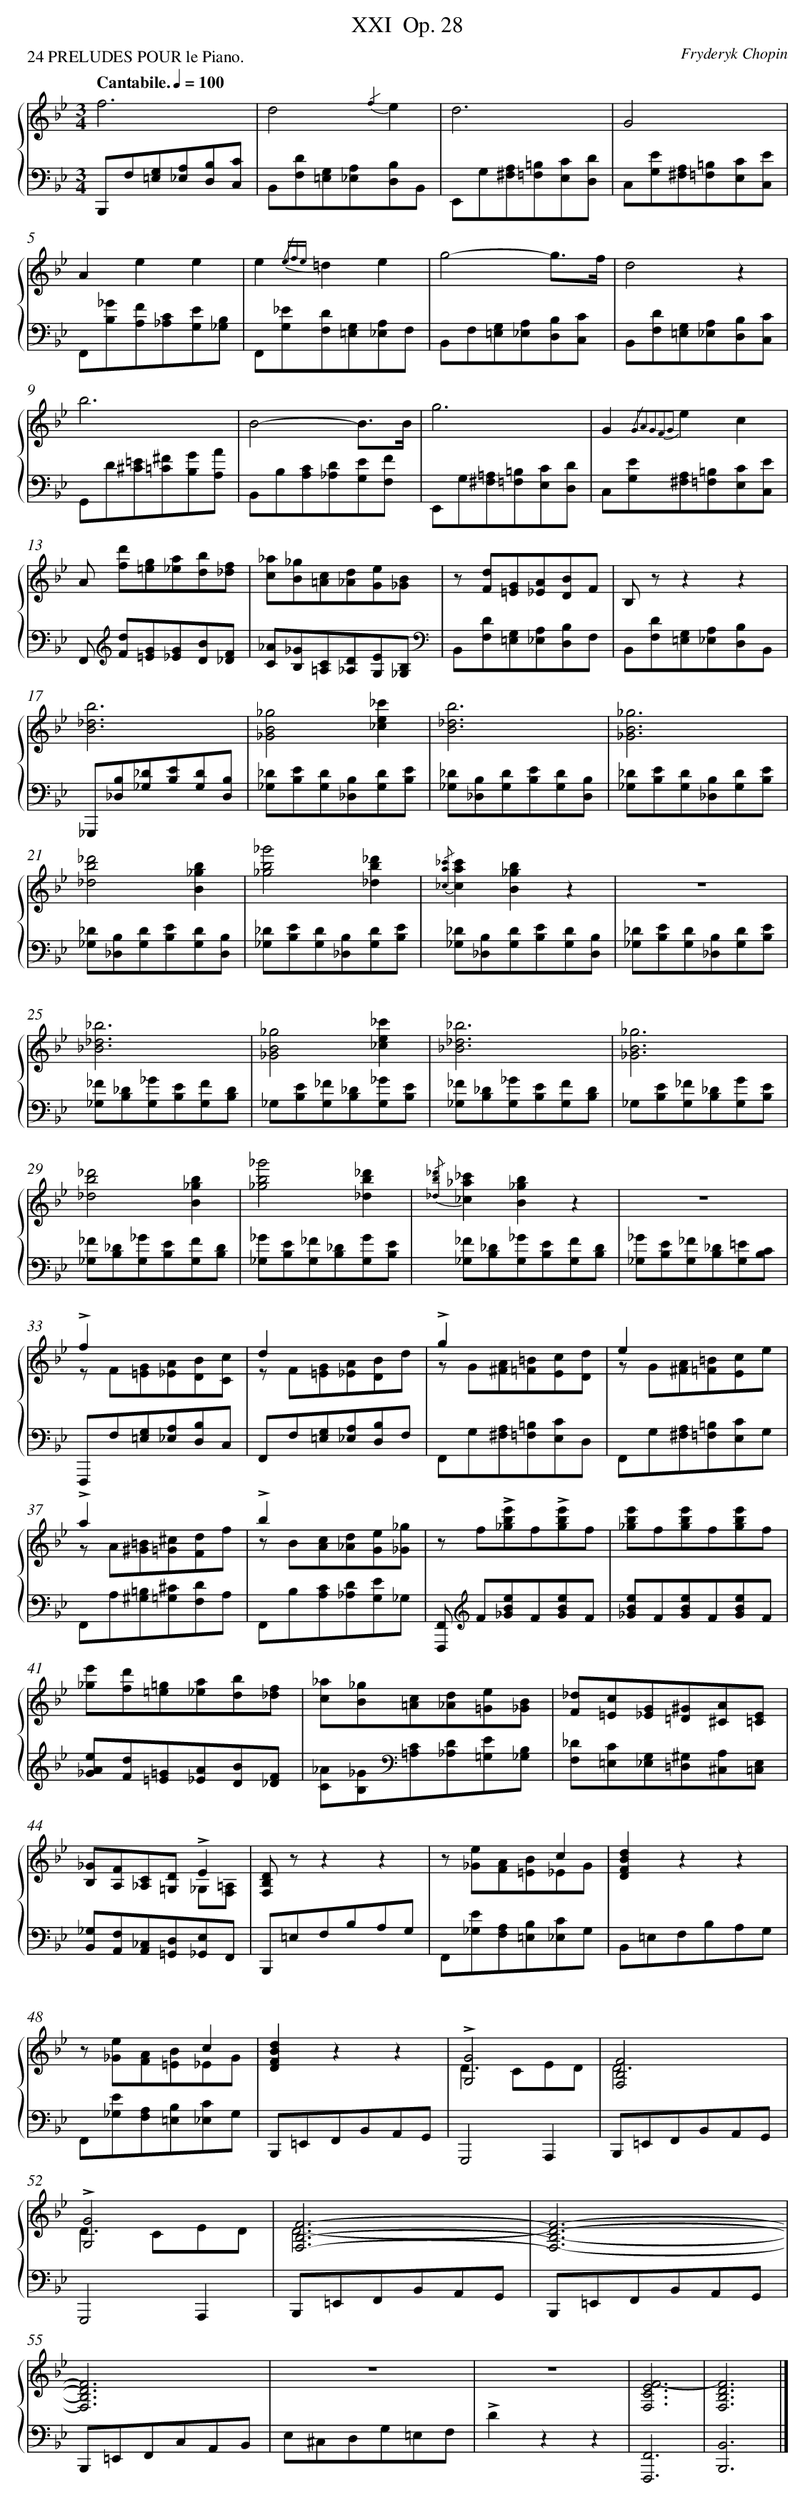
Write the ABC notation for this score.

X:1
T: XXI	 Op. 28
C: Fryderyk Chopin
L: 1/8
M: 3/4
P: 24 PRELUDES POUR le Piano.
Q: "Cantabile." 1/4=100
%%staves {1 2}
V: 1 clef=treble
V: 2 clef=bass
K: Bb
[V:1] f6 |
[V:2] B,,,F,[G,=E,][A,_E,][B,D,][CC,] |
[V:1] d4{/f2}e2 |
[V:2] B,,[DF,][G,=E,][A,_E,][B,D,]B,, |
[V:1] d6 |
[V:2] E,,G,[A,^F,][=B,=F,][CE,][DD,] |
[V:1] G4x2 |
[V:2] C,[EG,][A,^F,][=B,=F,][CE,][EC,] |
[V:1] A2e2e2 |
[V:2] F,,[_GB,][FA,][C_A,][EG,][B,_G,] |
[V:1] e2{/efe}=d2e2 |
[V:2] F,,[_EG,][DF,][G,=E,][A,_E,]F, |
[V:1] g4-g3/f/ |
[V:2] B,,F,[G,=E,][A,_E,][B,D,][CC,] |
[V:1] d4z2 |
[V:2] B,,[DF,][G,=E,][A,_E,][B,D,][CC,] |
[V:1] b6 |
[V:2] G,,D[=E^C][^F=C][GB,][AA,] |
[V:1] B4-B3/B/ |
[V:2] B,,B,[CA,][D_A,][EG,][FF,] |
[V:1] g6 |
[V:2] E,,G,[=A,^F,][=B,=F,][CE,][DD,] |
[V:1] G2{/G2A2G2F2G2}e2c2 |
[V:2] C,[EG,][A,^F,][=B,=F,][CE,][EC,] |
[V:1] A [d'f][g=e][a_e][bd][f_d] |
[V:2] F,,[K:clef=treble] [dF][G=E][G_E][BD][F_D] |
[V:1] [_ac][_gB][c=A][d_A][eG][B_G] |
[V:2] [_AC][_GB,][C=A,][D_A,][EG,][B,_G,][K:clef=bass] |
[V:1] z [dF][G=E][A_E][BD]F |
[V:2] B,,[DF,][G,=E,][A,_E,][B,D,]F, |
[V:1] B, zz2z2 |
[V:2] B,,[DF,][G,=E,][A,_E,][B,D,]B,, |
[V:1] [b6_d6B6] |
[V:2] _G,,,[B,_D,][_D_G,][EB,][DG,][B,D,] |
[V:1] [_g4B4_G4][_c'2e2_c2] |
[V:2] [_D_G,][EB,][DG,][B,_D,][DG,][EB,] |
[V:1] [b6_d6B6] |
[V:2] [_D_G,][B,_D,][DG,][EB,][DG,][B,D,] |
[V:1] [_g6B6_G6] |
[V:2] [_D_G,][EB,][DG,][B,_D,][DG,][EB,] |
[V:1] [_d'4b4_d4][b2_g2B2] |
[V:2] [_D_G,][B,_D,][DG,][EB,][DG,][B,D,] |
[V:1] [_g'4b4_g4][_d'2b2_d2] |
[V:2] [_D_G,][EB,][DG,][B,_D,][DG,][EB,] |
[V:1] {/[_c'a_c]}[c'2a2c2][b2_g2B2]z2 |
[V:2] [_D_G,][B,_D,][DG,][EB,][DG,][B,D,] |
[V:1] z6 |
[V:2] [_D_G,][EB,][DG,][B,_D,][DG,][EB,] |
[V:1] [_b6_d6_B6] |
[V:2] [_F_G,][_DB,][_GG,][EB,][FG,][DB,] |
[V:1] [_g4B4_G4][_c'2e2_c2] |
[V:2] _G,[EB,][_FG,][_DB,][_GG,][EB,] |
[V:1] [_b6_d6_B6] |
[V:2] [_F_G,][_DB,][_GG,][EB,][FG,][DB,] |
[V:1] [_g6B6_G6] |
[V:2] _G,[EB,][_FG,][_DB,][GG,][EB,] |
[V:1] [_d'4b4_d4][b2_g2B2] |
[V:2] [_F_G,][_DB,][_GG,][EB,][FG,][DB,] |
[V:1] [_g'4b4_g4][_d'2b2_d2] |
[V:2] [_G_G,][EB,][_FG,][_DB,][GG,][EB,] |
[V:1] {/[_d'b_d]}[_c'2_a2_c2][b2_g2B2]z2 |
[V:2] [_F_G,][_DB,][_GG,][EB,][FG,][DB,] |
[V:1] z6 |
[V:2] [_G_G,][EB,][_FG,][_DB,][=EG,][CB,] |
[V:1] !accent!f2x4 & z F[G=E][A_E][BD][cC] |
[V:2] F,,,F,[G,=E,][A,_E,][B,D,]C, |
[V:1] d2x4 & z F[G=E][A_E][BD]d |
[V:2] F,,F,[G,=E,][A,_E,][B,D,]F, |
[V:1] !accent!g2x4 & z G[A^F][=B=F][cE][dD] |
[V:2] F,,G,[A,^F,][=B,=F,][CE,]D, |
[V:1] e2x4 & z G[A^F][=B=F][cE]e |
[V:2] F,,G,[A,^F,][=B,=F,][CE,]G, |
[V:1] !accent!a2x4 & z A[=B^G][^c=G][dF]f |
[V:2] F,,A,[=B,^G,][^C=G,][DF,]A, |
[V:1] !accent!b2x4 & z B[cA][d_A][eG][_g_G] |
[V:2] F,,B,[CA,][D_A,][EG,]_G, |
[V:1] z f!accent![e'b_g]f!accent![e'bg]f |
[V:2] [F,,F,,,][K:clef=treble] F[eB_G]F[eBG]F |
[V:1] [e'b_g]f[e'bg]f[e'bg]f |
[V:2] [eB_G]F[eBG]F[eBG]F |
[V:1] [e'_g][d'f][=g=e][a_e][bd][f_d] |
[V:2] [eA_G][dF][=G=E][A_E][BD][F_D] |
[V:1] [_ac][_gB][c=A][d_A][e=G][B_G] |
[V:2] [_AC][_GB,][K:clef=bass][C=A,][D_A,][E=G,][B,_G,] |
[V:1] [_dF][c=E][G_E][^G=D][A^C][E=C] |
[V:2] [_DF,][C=E,][G,_E,][^G,=D,][A,^C,][E,=C,] |
[V:1] [_GB,][FA,][C_A,][D=G,]!accent!E2 & x4_G,[=A,F,] |
[V:2] [_G,B,,][F,A,,][_C,A,,][D,=G,,][E,_G,,]F,, |
[V:1] [DB,F,] zz2z2 |
[V:2] B,,,=E,F,B,A,G, |
[V:1] x4c2 & z [e_G][AF][B=E]_EG |
[V:2] F,,[E_G,][A,F,][B,=E,][C_E,]G, |
[V:1] [d2B2F2D2]z2z2 |
[V:2] B,,=E,F,B,A,G, |
[V:1] x4c2 & z [e_G][AF][B=E]_EG |
[V:2] F,,[E_G,][A,F,][B,=E,][C_E,]G, |
[V:1] [d2B2F2D2]z2z2 |
[V:2] B,,,=E,,F,,B,,A,,G,, |
[V:1] !accent![G4G,4]x2 & D2>C2ED |
[V:2] G,,,4A,,,2 |
[V:1] [F4B,4F,4]x2 & D6 |
[V:2] B,,,=E,,F,,B,,A,,G,, |
[V:1] !accent![G4G,4]x2 & D2>C2ED |
[V:2] G,,,4A,,,2 |
[V:1] [F6B,6F,6]- & D6- |
[V:2] B,,,=E,,F,,B,,A,,G,, |
[V:1] [F6D6B,6F,6]- |
[V:2] B,,,=E,,F,,B,,A,,G,, |
[V:1] [F6D6B,6F,6] |
[V:2] B,,,=E,,F,,C,A,,B,, |
[V:1] z6 |
[V:2] E,^C,D,G,=E,F, |
[V:1] z6 |
[V:2] !accent!D2z2z2 |
[V:1] [F6-E6C6F,6] |
[V:2] [F,,6F,,,6] |
[V:1] [F6D6B,6F,6] |]
[V:2] [B,,6B,,,6] |]
